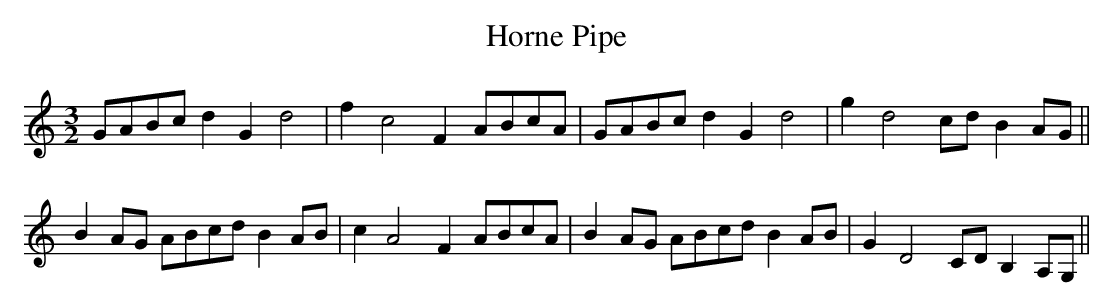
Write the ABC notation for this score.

X:1
T:Horne Pipe
M:3/2
L:1/4
K:C
G/A/B/c/ dGd2|fc2F A/B/c/A/|G/A/B/c/ dGd2|gd2 c/d/ BA/G/||
BA/G/ A/B/c/d/BA/B/|cA2FA/B/c/A/|BA/G/ A/B/c/d/ BA/B/|GD2C/D/B,A,/G,/||
